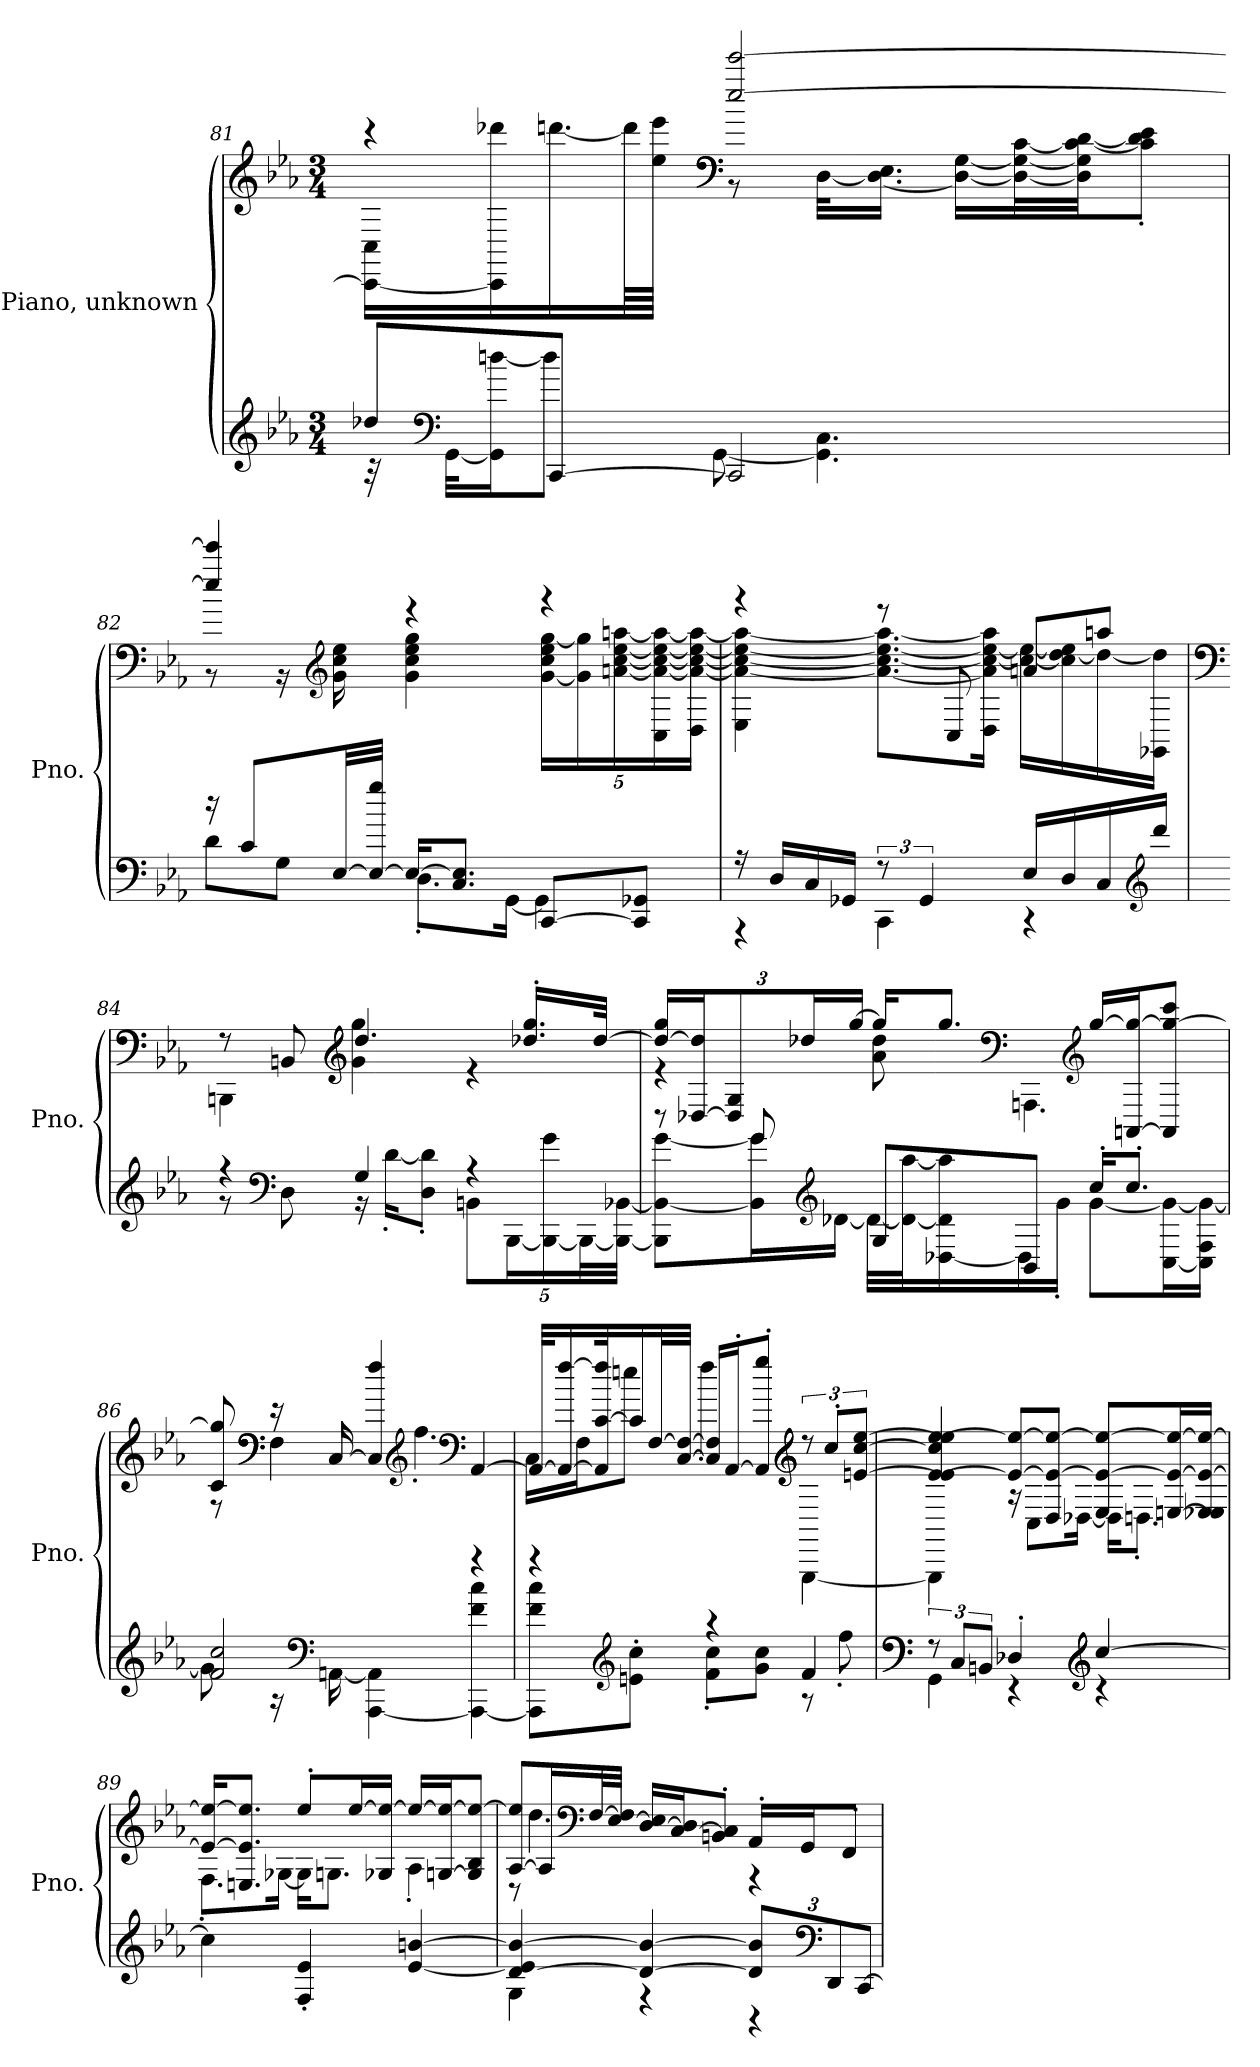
**kern	**kern
*part1	*part1
*staff2	*staff1
*I"Piano, unknown	*
*I'Pno.	*
!!LO:LB:g=z
*clefG2	*clefG2
*k[b-e-a-]	*k[b-e-a-]
*M3/4	*M3/4
=81	=81
*^	*^
8dd-X/L	32r	4r	16CC\_ 16C\LL
*clefF4	*	*	*
.	[32GG\KLL	.	.
.	16GG\] [16ddn\J	.	16CC\] 16ddd-X\
[8CC/J	8dd\J]	.	[16.dddn\
.	.	.	64ddd\LL]
.	.	.	64ee-\ 64eee-\JJJJ
*	*	*clefF4	*
2CC/]	[8GG\	[2ee-/ [2eee-/	8r
.	4.GG\] 4.C\	.	[32D\KLL
.	.	.	16.D\_ 16.E-\JJ
.	.	.	16D\_ [16G\LL
.	.	.	32D\_ 32G\_ [32c\L
.	.	.	32D\] 32G\] 32c\_ [32d\JJ
.	.	.	8c\]' 8d\]' 8e-\'J
!!LO:LB:g=z	!!
=82	=82	=82	=82
16r	8d\L	4ee-/] 4eee-/]	8r
8c/L	.	.	.
.	8G\J	.	16r
*	*	*clefG2	*
[32E-/LL	.	.	16g\ 16cc\ 16ee-\
32E-/_ 32gg/JJJ	.	.	.
16E-/KL_	8.D'\L	4r	4g\ 4cc\ 4ee-\ 4gg\
8.C/ 8.E-/]J	.	.	.
.	[16GG\Jk	.	.
*	*	*	*Xbrackettup
[8CC/L	4GG\]	4r	[20g\ 20cc\ 20ee-\ [20gg\LL
.	.	.	20g\] 20gg\]
.	.	.	[20an\ [20cc\ [20ee-\ [20aan\
8CC/] 8GG-X/J	.	.	.
.	.	.	20C\ 20a\_ 20cc\_ 20ee-\_ 20aa\_
.	.	.	20D\ 20a\_ 20cc\_ 20ee-\_ 20aa\_JJ
=83	=83	=83	=83
16r	4r	4r	4E-\ 4a\_ 4cc\_ 4ee-\_ 4aa\_
16D/LL	.	.	.
16C/	.	.	.
16GG-X/JJ	.	.	.
12r	4CC\	8r	8.a\_ 8.cc\_ 8.ee-\_ 8.aa\_L
6GG-/	.	.	.
.	.	8C/	.
.	.	.	16D\ 16a\] 16cc\_ 16ee-\_ 16aa\]Jk
16E-/LL	4r	8an/L	16cc\_ 16ee-\_LL
16D/	.	.	16cc\] [16dd\ 16ee-\]
16C/	.	8aan/J	16dd\_
*clefG2	*	*	*
16ddd/JJ	.	.	16GG-X\ 16dd\]JJ
!!LO:LB:g=z	!!
=84	=84	=84	=84
*	*	*clefF4	*
4r	8r	8r	4BBBn\
*clefF4	*	*	*
.	8D\	8BBn/	.
*	*	*clefG2	*
4G/	16r	4.dd/	4g\ 4gg\
.	[16d'\KL	.	.
.	8D\' 8d\]'J	.	.
*	*Xbrackettup	*	*
4r	10BBn\L	.	4r
.	[20BBB-\L	.	.
.	.	16.dd-X/' 16.gg/'LL	.
.	20BBB-\_ 20g\	.	.
.	40BBB-\L_	.	.
.	.	[32dd-/JJk	.
.	40BBB-\_ [40BB-X\JJJ	.	.
!!LO:PB:g=z	!!
=85	=85	=85	=85
8r	8BBB-\] 8BB-\_ [8g\L	24dd-/_ 24gg/LL	4r
.	.	[24D-X/ 24dd-/]J	.
.	.	12D-/] 12G/	.
8g/	16BB-\] 16g\]L	.	.
.	.	24dd-X/L	.
*clefG2	*	*	*
.	[16d-X\JJ	.	.
.	.	[24gg/JJ	.
8G/L	32d-\LLL_	16gg/KL]	8a-\ 8dd-\
.	32d-\_ [32aa-\J	.	.
.	[16D-X\ 16d-\] 16aa-\]	8.gg/J	.
*	*	*clefF4	*
8BB-/J	16D-\]	.	4.AAAn\
.	16g'\JJ	.	.
*	*	*clefG2	*
16cc'/KL	[8g\L	[16gg/LL	.
8.cc'/J	.	[16AAn/ 16gg/_J	.
.	[16C\ 16g\_L	8AA/] 8gg/_ 8ccc/J	.
.	16C\] 16F\ 16g\_JJ	.	.
=86	=86	=86	=86
2f/ 2cc/	8g\]	8c/ 8gg/]	8r
*	*	*clefF4	*
.	16r	16r	4F\
*clefF4	*	*	*
.	[16AAn\	[16C/	.
.	[4AAA-\ 4AA\]	4C/] 4ff/	.
*	*	*clefG2	*
.	.	.	4.ff'\
*	*	*clefF4	*
4r	4AAA-\_ 4f\ 4cc\	[4AA-/	.
!!LO:LB:g=z	!!
=87	=87	=87	=87
4r	8AAA-\] 8f\ 8cc\L	32AA-/KLL_	16C\LL
.	.	16AA-/_ [16ff/	.
.	.	.	16F\J
.	.	32AA-/] [32c/ 32ff/]K	.
*clefG2	*	*	*
.	8en\' 8cc\'J	16c/]	8een\J
.	.	[32F/L	.
.	.	[32C/ 32F/_JJJ	.
4r	8f\' 8cc\'L	16C/] 16F/]LL	4ff'\
.	.	[16AA-'/J	.
.	8g\ 8cc\J	8AA-/]' 8gg/'J	.
*	*	*clefG2	*
*	*	*brackettup	*
4f/	8r	12r	[4GGG\
.	.	12cc'/L	.
.	8ff'\	.	.
.	.	[12en/ [12cc/ [12ee/J	.
=88	=88	=88	=88
*clefF4	*	*	*
*brackettup	*	*	*
12r	4GG\	[4e-/ 4e/] 4cc/] [4ee-/ 4ee/]	4GGG\]
12C/L	.	.	.
12BBn/J	.	.	.
4D-X'/	4r	8e-/_ 8ee-/_L	16r
.	.	.	8C\L
.	.	8D/ 8e-/_ 8ee-/_J	.
.	.	.	[16D-X\Jk
*clefG2	*	*	*
[4cc/	4r	8E-/ 8e-/_ 8ee-/_L	16D-\KL]
.	.	.	8.Dn'\J
.	.	[16En/ 16e-/_ 16ee-/_L	.
.	.	16E-X/ 16E/] 16e-/_ 16ee-/_JJ	.
*v	*v	*	*
!!LO:LB:g=z	!!
=89	=89	=89
4cc\]	16e-/_ 16ee-/_KL	8.F'\L
.	8.En/ 8.e-/] 8.ee-/]J	.
.	.	[16G-X\Jk
4F/' 4e-/'	8ee-'/L	16G-\KL]
.	.	8.Gn\J
.	[16ee-/L	.
.	16G-X/ 16ee-/_JJ	.
[4e-/ [4bn/	16ee-/LL_	4A-'\
.	[16Gn/ 16ee-/_J	.
.	8G/] 8B-/ 8ee-/_J	.
=90	=90	=90
*^	*	*
[4d/ 4e-/] 4b/_	4G\	[8A-/ 8ee-/]L	8r
.	.	16A-/L]	4.dd\
*	*	*clefF4	*
.	.	[32F/L	.
.	.	[32E-/ 32F/]JJJ	.
4d/_ 4b/_	4r	[16D/ 16E-/]LL	.
.	.	[16C/ 16D/]J	.
.	.	8BBn/' 8C/]'J	.
*Xbrackettup	*	*	*
12d/] 12b/]L	4r	16AA-'/LL	4r
.	.	16GG/J	.
*clefF4	*	*	*
12DD/	.	.	.
.	.	8FF'/J	.
[12CC/J	.	.	.
*v	*v	*	*
*	*v	*v
=	=
*-	*-
